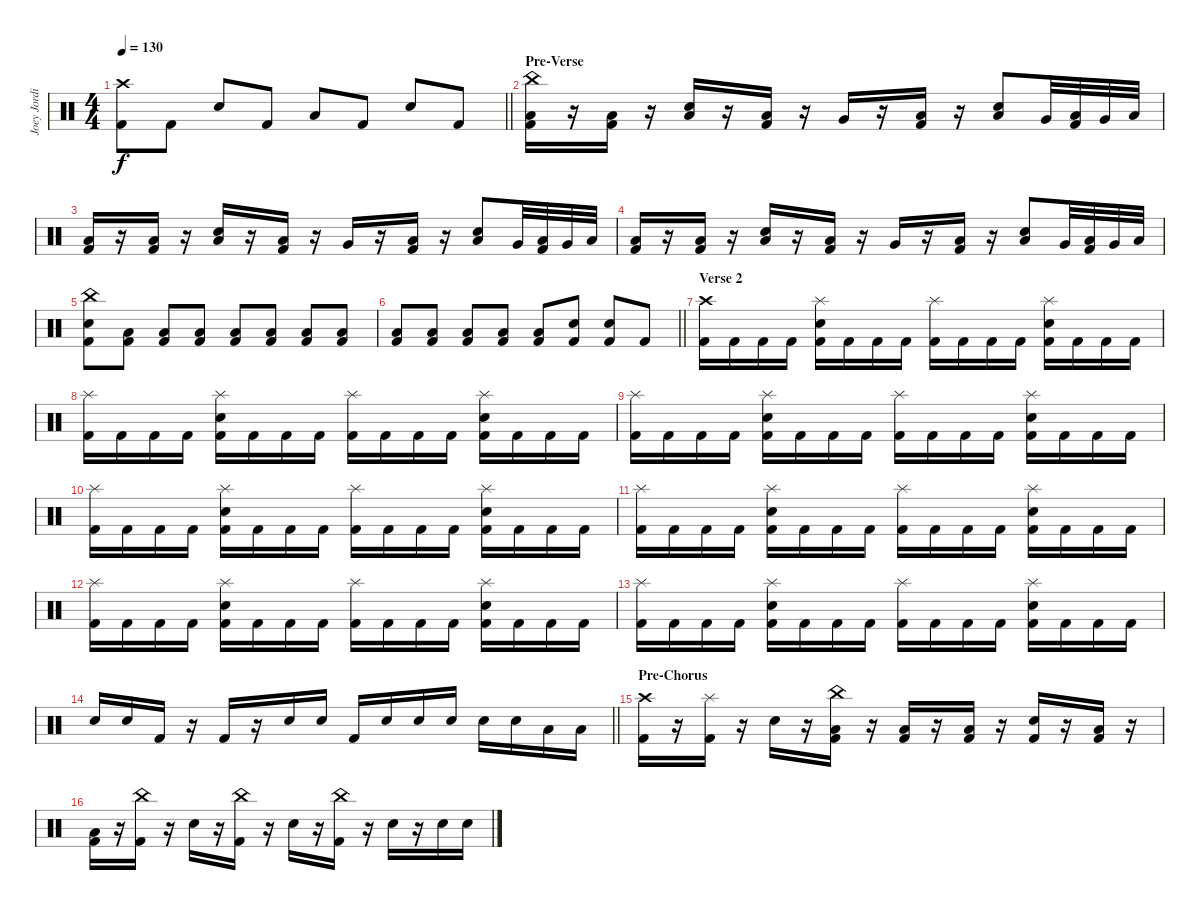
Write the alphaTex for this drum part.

\track ("Joey Jordison" "Joey Jordi") {instrument percussion}
\staff {score}
\articulation defaults
\ts (4 4)
\tempo 130
\clef neutral
\barLineRight lightlight
\ks c
("Crash high (hit)" "Kick (hit) 2").8{dy f} "Kick (hit) 2".8 "Snare (hit) 2".8 "Kick (hit) 2".8 "Low Floor Tom (hit)".8 "Kick (hit) 2".8 "Snare (hit) 2".8 "Kick (hit) 2".8 |
\section ("" "Pre-Verse")
("China (hit)" "Low Floor Tom (hit)" "Kick (hit) 2").16 r.16 ("Low Floor Tom (hit)" "Kick (hit) 2").16 r.16 ("Low Floor Tom (hit)" "Snare (hit) 2").16 r.16 ("Low Floor Tom (hit)" "Kick (hit) 2").16 r.16 "Very Low Tom (hit)".16 r.16 ("Low Floor Tom (hit)" "Kick (hit) 2").16 r.16 ("Low Floor Tom (hit)" "Snare (hit) 2").8 "Very Low Tom (hit)".32 ("Low Floor Tom (hit)" "Kick (hit) 2").32 "Very Low Tom (hit)".32 "Low Floor Tom (hit)".32 |
("Low Floor Tom (hit)" "Kick (hit) 2").16 r.16 ("Low Floor Tom (hit)" "Kick (hit) 2").16 r.16 ("Low Floor Tom (hit)" "Snare (hit) 2").16 r.16 ("Low Floor Tom (hit)" "Kick (hit) 2").16 r.16 "Very Low Tom (hit)".16 r.16 ("Low Floor Tom (hit)" "Kick (hit) 2").16 r.16 ("Low Floor Tom (hit)" "Snare (hit) 2").8 "Very Low Tom (hit)".32 ("Low Floor Tom (hit)" "Kick (hit) 2").32 "Very Low Tom (hit)".32 "Low Floor Tom (hit)".32 |
("Low Floor Tom (hit)" "Kick (hit) 2").16 r.16 ("Low Floor Tom (hit)" "Kick (hit) 2").16 r.16 ("Low Floor Tom (hit)" "Snare (hit) 2").16 r.16 ("Low Floor Tom (hit)" "Kick (hit) 2").16 r.16 "Very Low Tom (hit)".16 r.16 ("Low Floor Tom (hit)" "Kick (hit) 2").16 r.16 ("Low Floor Tom (hit)" "Snare (hit) 2").8 "Very Low Tom (hit)".32 ("Low Floor Tom (hit)" "Kick (hit) 2").32 "Very Low Tom (hit)".32 "Low Floor Tom (hit)".32 |
("China (hit)" "Snare (hit) 2" "Kick (hit) 2").8 ("Low Floor Tom (hit)" "Kick (hit) 2").8 ("Low Floor Tom (hit)" "Kick (hit) 2").8 ("Low Floor Tom (hit)" "Kick (hit) 2").8 ("Low Floor Tom (hit)" "Kick (hit) 2").8 ("Low Floor Tom (hit)" "Kick (hit) 2").8 ("Low Floor Tom (hit)" "Kick (hit) 2").8 ("Low Floor Tom (hit)" "Kick (hit) 2").8 |
\barLineRight lightlight
("Low Floor Tom (hit)" "Kick (hit) 2").8 ("Low Floor Tom (hit)" "Kick (hit) 2").8 ("Low Floor Tom (hit)" "Kick (hit) 2").8 ("Low Floor Tom (hit)" "Kick (hit) 2").8 ("Low Floor Tom (hit)" "Kick (hit) 2").8 ("Snare (hit) 2" "Kick (hit) 2").8 ("Snare (hit) 2" "Kick (hit) 2").8 "Kick (hit) 2".8 |
\section ("" "Verse 2")
("Crash high (hit)" "Kick (hit) 2").16 "Kick (hit) 2".16 "Kick (hit) 2".16 "Kick (hit) 2".16 ("Splash (hit)" "Snare (hit) 2" "Kick (hit) 2").16 "Kick (hit) 2".16 "Kick (hit) 2".16 "Kick (hit) 2".16 ("Splash (hit)" "Kick (hit) 2").16 "Kick (hit) 2".16 "Kick (hit) 2".16 "Kick (hit) 2".16 ("Splash (hit)" "Snare (hit) 2" "Kick (hit) 2").16 "Kick (hit) 2".16 "Kick (hit) 2".16 "Kick (hit) 2".16 |
("Splash (hit)" "Kick (hit) 2").16 "Kick (hit) 2".16 "Kick (hit) 2".16 "Kick (hit) 2".16 ("Splash (hit)" "Snare (hit) 2" "Kick (hit) 2").16 "Kick (hit) 2".16 "Kick (hit) 2".16 "Kick (hit) 2".16 ("Splash (hit)" "Kick (hit) 2").16 "Kick (hit) 2".16 "Kick (hit) 2".16 "Kick (hit) 2".16 ("Splash (hit)" "Snare (hit) 2" "Kick (hit) 2").16 "Kick (hit) 2".16 "Kick (hit) 2".16 "Kick (hit) 2".16 |
("Splash (hit)" "Kick (hit) 2").16 "Kick (hit) 2".16 "Kick (hit) 2".16 "Kick (hit) 2".16 ("Splash (hit)" "Snare (hit) 2" "Kick (hit) 2").16 "Kick (hit) 2".16 "Kick (hit) 2".16 "Kick (hit) 2".16 ("Splash (hit)" "Kick (hit) 2").16 "Kick (hit) 2".16 "Kick (hit) 2".16 "Kick (hit) 2".16 ("Splash (hit)" "Snare (hit) 2" "Kick (hit) 2").16 "Kick (hit) 2".16 "Kick (hit) 2".16 "Kick (hit) 2".16 |
("Splash (hit)" "Kick (hit) 2").16 "Kick (hit) 2".16 "Kick (hit) 2".16 "Kick (hit) 2".16 ("Splash (hit)" "Snare (hit) 2" "Kick (hit) 2").16 "Kick (hit) 2".16 "Kick (hit) 2".16 "Kick (hit) 2".16 ("Splash (hit)" "Kick (hit) 2").16 "Kick (hit) 2".16 "Kick (hit) 2".16 "Kick (hit) 2".16 ("Splash (hit)" "Snare (hit) 2" "Kick (hit) 2").16 "Kick (hit) 2".16 "Kick (hit) 2".16 "Kick (hit) 2".16 |
("Splash (hit)" "Kick (hit) 2").16 "Kick (hit) 2".16 "Kick (hit) 2".16 "Kick (hit) 2".16 ("Splash (hit)" "Snare (hit) 2" "Kick (hit) 2").16 "Kick (hit) 2".16 "Kick (hit) 2".16 "Kick (hit) 2".16 ("Splash (hit)" "Kick (hit) 2").16 "Kick (hit) 2".16 "Kick (hit) 2".16 "Kick (hit) 2".16 ("Splash (hit)" "Snare (hit) 2" "Kick (hit) 2").16 "Kick (hit) 2".16 "Kick (hit) 2".16 "Kick (hit) 2".16 |
("Splash (hit)" "Kick (hit) 2").16 "Kick (hit) 2".16 "Kick (hit) 2".16 "Kick (hit) 2".16 ("Splash (hit)" "Snare (hit) 2" "Kick (hit) 2").16 "Kick (hit) 2".16 "Kick (hit) 2".16 "Kick (hit) 2".16 ("Splash (hit)" "Kick (hit) 2").16 "Kick (hit) 2".16 "Kick (hit) 2".16 "Kick (hit) 2".16 ("Splash (hit)" "Snare (hit) 2" "Kick (hit) 2").16 "Kick (hit) 2".16 "Kick (hit) 2".16 "Kick (hit) 2".16 |
("Splash (hit)" "Kick (hit) 2").16 "Kick (hit) 2".16 "Kick (hit) 2".16 "Kick (hit) 2".16 ("Splash (hit)" "Snare (hit) 2" "Kick (hit) 2").16 "Kick (hit) 2".16 "Kick (hit) 2".16 "Kick (hit) 2".16 ("Splash (hit)" "Kick (hit) 2").16 "Kick (hit) 2".16 "Kick (hit) 2".16 "Kick (hit) 2".16 ("Splash (hit)" "Snare (hit) 2" "Kick (hit) 2").16 "Kick (hit) 2".16 "Kick (hit) 2".16 "Kick (hit) 2".16 |
\barLineRight lightlight "Snare (hit) 2".16 "Snare (hit) 2".16 "Kick (hit) 2".16
r.16 "Kick (hit) 2".16 r.16 "Snare (hit) 2".16 "Snare (hit) 2".16 "Kick (hit) 2".16 "Snare (hit) 2".16 "Snare (hit) 2".16 "Snare (hit) 2".16 "Snare (hit) 2".16 "Snare (hit) 2".16 "Low Tom (hit)".16 "Low Tom (hit)".16 |
\section ("" "Pre-Chorus")
("Crash high (hit)" "Kick (hit) 2").16 r.16 ("Splash (hit)" "Kick (hit) 2").16 r.16 "Snare (hit) 2".16 r.16 ("China (hit)" "Low Floor Tom (hit)" "Kick (hit) 2").16 r.16 ("Low Floor Tom (hit)" "Kick (hit) 2").16 r.16 ("Low Floor Tom (hit)" "Kick (hit) 2").16 r.16 ("Snare (hit) 2" "Kick (hit) 2").16 r.16 ("Low Floor Tom (hit)" "Kick (hit) 2").16 r.16 |
("Low Floor Tom (hit)" "Kick (hit) 2").16 r.16 ("China (hit)" "Kick (hit) 2").16 r.16 "Snare (hit) 2".16 r.16 ("China (hit)" "Kick (hit) 2").16 r.16 "Snare (hit) 2".16 r.16 ("China (hit)" "Kick (hit) 2").16 r.16 "Snare (hit) 2".16 r.16 "Snare (hit) 2".16 "Snare (hit) 2".16
